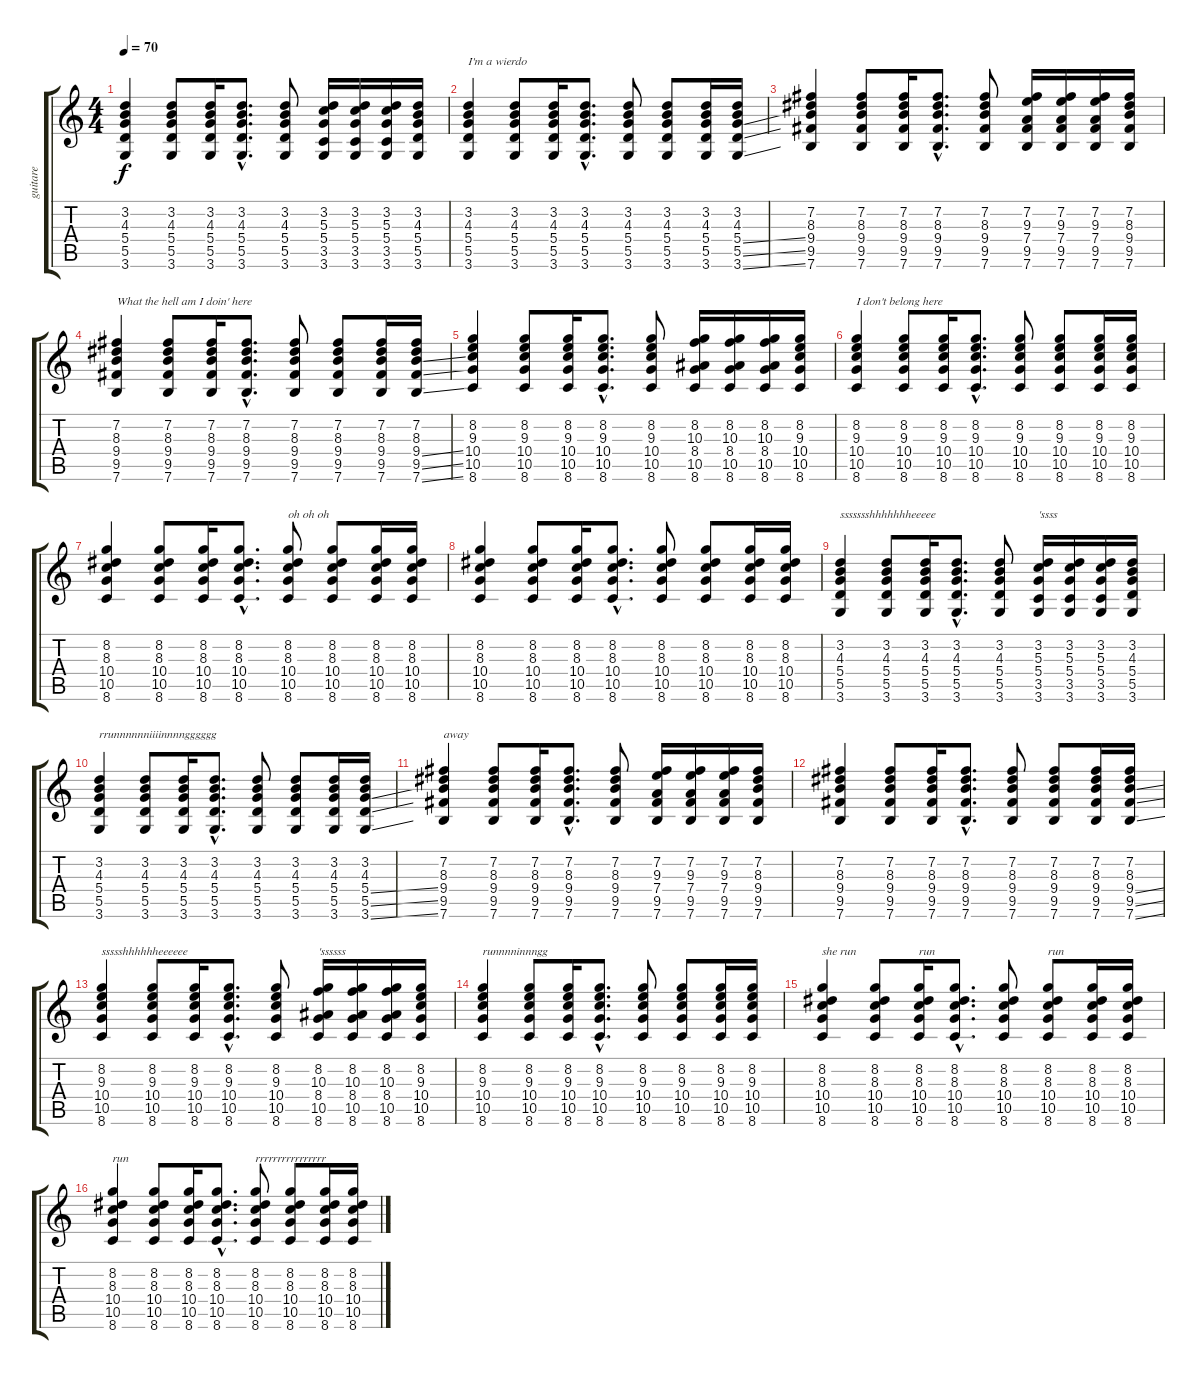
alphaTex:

\track ("guitare" "guitare") {instrument acousticguitarsteel}
\staff {score tabs}
\tuning (E4 B3 G3 D3 A2 E2) {hide}
\ts (4 4)
\tempo 70
\clef g2
\ks c
(3.2 4.3 5.4 5.5 3.6).4{dy f} (3.2 4.3 5.4 5.5 3.6).8 (3.2 4.3 5.4 5.5 3.6).16 (3.2{hac} 4.3{hac} 5.4{hac} 5.5{hac} 3.6{hac}).8{d} (3.2 4.3 5.4 5.5 3.6).8 (3.2 5.3 5.4 3.5 3.6).16 (3.2 5.3 5.4 3.5 3.6).16 (3.2 5.3 5.4 3.5 3.6).16 (3.2 4.3 5.4 5.5 3.6).16 |
(3.2 4.3 5.4 5.5 3.6).4{txt "I'm a wierdo"} (3.2 4.3 5.4 5.5 3.6).8 (3.2 4.3 5.4 5.5 3.6).16 (3.2{hac} 4.3{hac} 5.4{hac} 5.5{hac} 3.6{hac}).8{d} (3.2 4.3 5.4 5.5 3.6).8 (3.2 4.3 5.4 5.5 3.6).8 (3.2 4.3 5.4 5.5 3.6).16 (3.2 4.3 5.4{ss} 5.5{ss} 3.6{ss}).16 |
(7.2 8.3 9.4 9.5 7.6).4 (7.2 8.3 9.4 9.5 7.6).8 (7.2 8.3 9.4 9.5 7.6).16 (7.2{hac} 8.3{hac} 9.4{hac} 9.5{hac} 7.6{hac}).8{d} (7.2 8.3 9.4 9.5 7.6).8 (7.2 9.3 7.4 9.5 7.6).16 (7.2 9.3 7.4 9.5 7.6).16 (7.2 9.3 7.4 9.5 7.6).16 (7.2 8.3 9.4 9.5 7.6).16 |
(7.2 8.3 9.4 9.5 7.6).4{txt "What the hell am I doin' here"} (7.2 8.3 9.4 9.5 7.6).8 (7.2 8.3 9.4 9.5 7.6).16 (7.2{hac} 8.3{hac} 9.4{hac} 9.5{hac} 7.6{hac}).8{d} (7.2 8.3 9.4 9.5 7.6).8 (7.2 8.3 9.4 9.5 7.6).8 (7.2 8.3 9.4 9.5 7.6).16 (7.2 8.3 9.4{ss} 9.5{ss} 7.6{ss}).16 |
(8.2 9.3 10.4 10.5 8.6).4 (8.2 9.3 10.4 10.5 8.6).8 (8.2 9.3 10.4 10.5 8.6).16 (8.2{hac} 9.3{hac} 10.4{hac} 10.5{hac} 8.6{hac}).8{d} (8.2 9.3 10.4 10.5 8.6).8 (8.2 10.3 8.4 10.5 8.6).16 (8.2 10.3 8.4 10.5 8.6).16 (8.2 10.3 8.4 10.5 8.6).16 (8.2 9.3 10.4 10.5 8.6).16 |
(8.2 9.3 10.4 10.5 8.6).4{txt "I don't belong here"} (8.2 9.3 10.4 10.5 8.6).8 (8.2 9.3 10.4 10.5 8.6).16 (8.2{hac} 9.3{hac} 10.4{hac} 10.5{hac} 8.6{hac}).8{d} (8.2 9.3 10.4 10.5 8.6).8 (8.2 9.3 10.4 10.5 8.6).8 (8.2 9.3 10.4 10.5 8.6).16 (8.2 9.3 10.4 10.5 8.6).16 |
(8.2 8.3 10.4 10.5 8.6).4 (8.2 8.3 10.4 10.5 8.6).8 (8.2 8.3 10.4 10.5 8.6).16 (8.2{hac} 8.3{hac} 10.4{hac} 10.5{hac} 8.6{hac}).8{d} (8.2 8.3 10.4 10.5 8.6).8{txt "oh oh oh"} (8.2 8.3 10.4 10.5 8.6).8 (8.2 8.3 10.4 10.5 8.6).16 (8.2 8.3 10.4 10.5 8.6).16 |
(8.2 8.3 10.4 10.5 8.6).4 (8.2 8.3 10.4 10.5 8.6).8 (8.2 8.3 10.4 10.5 8.6).16 (8.2{hac} 8.3{hac} 10.4{hac} 10.5{hac} 8.6{hac}).8{d} (8.2 8.3 10.4 10.5 8.6).8 (8.2 8.3 10.4 10.5 8.6).8 (8.2 8.3 10.4 10.5 8.6).16 (8.2 8.3 10.4 10.5 8.6).16 |
(3.2 4.3 5.4 5.5 3.6).4{txt "ssssssshhhhhhheeeee"} (3.2 4.3 5.4 5.5 3.6).8 (3.2 4.3 5.4 5.5 3.6).16 (3.2{hac} 4.3{hac} 5.4{hac} 5.5{hac} 3.6{hac}).8{d} (3.2 4.3 5.4 5.5 3.6).8 (3.2 5.3 5.4 3.5 3.6).16{txt "'ssss"} (3.2 5.3 5.4 3.5 3.6).16 (3.2 5.3 5.4 3.5 3.6).16 (3.2 4.3 5.4 5.5 3.6).16 |
(3.2 4.3 5.4 5.5 3.6).4{txt "rrunnnnnniiiinnnngggggg"} (3.2 4.3 5.4 5.5 3.6).8 (3.2 4.3 5.4 5.5 3.6).16 (3.2{hac} 4.3{hac} 5.4{hac} 5.5{hac} 3.6{hac}).8{d} (3.2 4.3 5.4 5.5 3.6).8 (3.2 4.3 5.4 5.5 3.6).8 (3.2 4.3 5.4 5.5 3.6).16 (3.2 4.3 5.4{ss} 5.5{ss} 3.6{ss}).16 |
(7.2 8.3 9.4 9.5 7.6).4{txt "away"} (7.2 8.3 9.4 9.5 7.6).8 (7.2 8.3 9.4 9.5 7.6).16 (7.2{hac} 8.3{hac} 9.4{hac} 9.5{hac} 7.6{hac}).8{d} (7.2 8.3 9.4 9.5 7.6).8 (7.2 9.3 7.4 9.5 7.6).16 (7.2 9.3 7.4 9.5 7.6).16 (7.2 9.3 7.4 9.5 7.6).16 (7.2 8.3 9.4 9.5 7.6).16 |
(7.2 8.3 9.4 9.5 7.6).4 (7.2 8.3 9.4 9.5 7.6).8 (7.2 8.3 9.4 9.5 7.6).16 (7.2{hac} 8.3{hac} 9.4{hac} 9.5{hac} 7.6{hac}).8{d} (7.2 8.3 9.4 9.5 7.6).8 (7.2 8.3 9.4 9.5 7.6).8 (7.2 8.3 9.4 9.5 7.6).16 (7.2 8.3 9.4{ss} 9.5{ss} 7.6{ss}).16 |
(8.2 9.3 10.4 10.5 8.6).4{txt "ssssshhhhhheeeeee"} (8.2 9.3 10.4 10.5 8.6).8 (8.2 9.3 10.4 10.5 8.6).16 (8.2{hac} 9.3{hac} 10.4{hac} 10.5{hac} 8.6{hac}).8{d} (8.2 9.3 10.4 10.5 8.6).8 (8.2 10.3 8.4 10.5 8.6).16{txt "'ssssss"} (8.2 10.3 8.4 10.5 8.6).16 (8.2 10.3 8.4 10.5 8.6).16 (8.2 9.3 10.4 10.5 8.6).16 |
(8.2 9.3 10.4 10.5 8.6).4{txt "runnnninnngg"} (8.2 9.3 10.4 10.5 8.6).8 (8.2 9.3 10.4 10.5 8.6).16 (8.2{hac} 9.3{hac} 10.4{hac} 10.5{hac} 8.6{hac}).8{d} (8.2 9.3 10.4 10.5 8.6).8 (8.2 9.3 10.4 10.5 8.6).8 (8.2 9.3 10.4 10.5 8.6).16 (8.2 9.3 10.4 10.5 8.6).16 |
(8.2 8.3 10.4 10.5 8.6).4{txt "she run"} (8.2 8.3 10.4 10.5 8.6).8 (8.2 8.3 10.4 10.5 8.6).16{txt "run"} (8.2{hac} 8.3{hac} 10.4{hac} 10.5{hac} 8.6{hac}).8{d} (8.2 8.3 10.4 10.5 8.6).8 (8.2 8.3 10.4 10.5 8.6).8{txt "run"} (8.2 8.3 10.4 10.5 8.6).16 (8.2 8.3 10.4 10.5 8.6).16 |
(8.2 8.3 10.4 10.5 8.6).4{txt "run"} (8.2 8.3 10.4 10.5 8.6).8 (8.2 8.3 10.4 10.5 8.6).16 (8.2{hac} 8.3{hac} 10.4{hac} 10.5{hac} 8.6{hac}).8{d} (8.2 8.3 10.4 10.5 8.6).8{txt "rrrrrrrrrrrrrrrr"} (8.2 8.3 10.4 10.5 8.6).8 (8.2 8.3 10.4 10.5 8.6).16 (8.2 8.3 10.4 10.5 8.6).16
